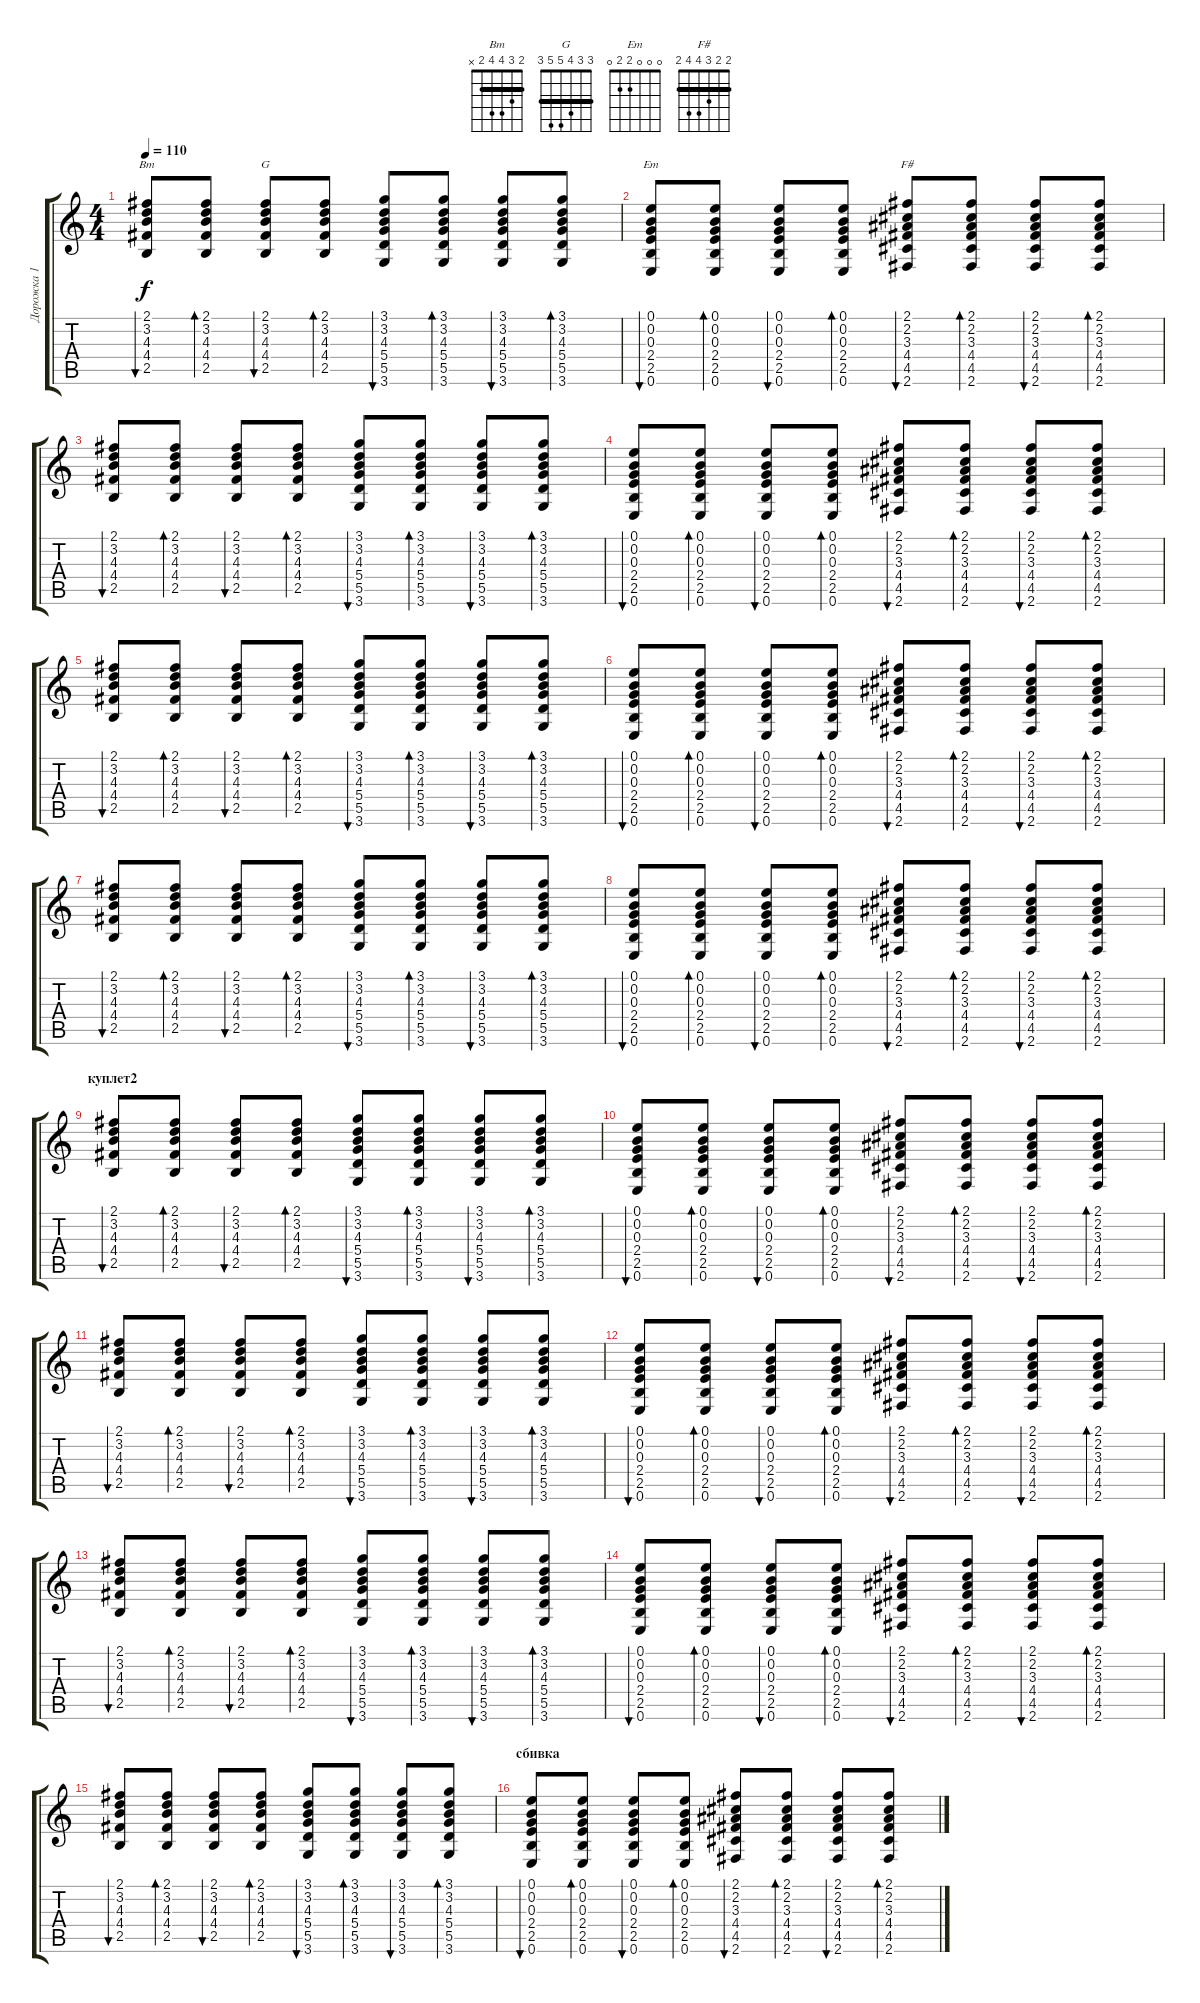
\track ("Дорожка 1" "Дорожка 1") {instrument distortionguitar}
\staff {score tabs}
\tuning (E4 B3 G3 D3 A2 E2) {hide}
\chord ("Bm" 2 3 4 4 2 x) {barre 2}
\chord ("G" 3 3 4 5 5 3) {barre 3}
\chord ("Em" 0 0 0 2 2 0)
\chord ("F#" 2 2 3 4 4 2) {barre 2}
\ts (4 4)
\tempo 110
\clef g2
\ks c
(2.1 3.2 4.3 4.4 2.5).8{bu 30 ch "Bm" dy f} (2.1 3.2 4.3 4.4 2.5).8{bd 30} (2.1 3.2 4.3 4.4 2.5).8{bu 30 ch "G"} (2.1 3.2 4.3 4.4 2.5).8{bd 30} (3.1 3.2 4.3 5.4 5.5 3.6).8{bu 30} (3.1 3.2 4.3 5.4 5.5 3.6).8{bd 30} (3.1 3.2 4.3 5.4 5.5 3.6).8{bu 30} (3.1 3.2 4.3 5.4 5.5 3.6).8{bd 30} |
(0.1 0.2 0.3 2.4 2.5 0.6).8{bu 30 ch "Em"} (0.1 0.2 0.3 2.4 2.5 0.6).8{bd 30} (0.1 0.2 0.3 2.4 2.5 0.6).8{bu 30} (0.1 0.2 0.3 2.4 2.5 0.6).8{bd 30} (2.1 2.2 3.3 4.4 4.5 2.6).8{bu 30 ch "F#"} (2.1 2.2 3.3 4.4 4.5 2.6).8{bd 30} (2.1 2.2 3.3 4.4 4.5 2.6).8{bu 30} (2.1 2.2 3.3 4.4 4.5 2.6).8{bd 30} |
(2.1 3.2 4.3 4.4 2.5).8{bu 30} (2.1 3.2 4.3 4.4 2.5).8{bd 30} (2.1 3.2 4.3 4.4 2.5).8{bu 30} (2.1 3.2 4.3 4.4 2.5).8{bd 30} (3.1 3.2 4.3 5.4 5.5 3.6).8{bu 30} (3.1 3.2 4.3 5.4 5.5 3.6).8{bd 30} (3.1 3.2 4.3 5.4 5.5 3.6).8{bu 30} (3.1 3.2 4.3 5.4 5.5 3.6).8{bd 30} |
(0.1 0.2 0.3 2.4 2.5 0.6).8{bu 30} (0.1 0.2 0.3 2.4 2.5 0.6).8{bd 30} (0.1 0.2 0.3 2.4 2.5 0.6).8{bu 30} (0.1 0.2 0.3 2.4 2.5 0.6).8{bd 30} (2.1 2.2 3.3 4.4 4.5 2.6).8{bu 30} (2.1 2.2 3.3 4.4 4.5 2.6).8{bd 30} (2.1 2.2 3.3 4.4 4.5 2.6).8{bu 30} (2.1 2.2 3.3 4.4 4.5 2.6).8{bd 30} |
(2.1 3.2 4.3 4.4 2.5).8{bu 30} (2.1 3.2 4.3 4.4 2.5).8{bd 30} (2.1 3.2 4.3 4.4 2.5).8{bu 30} (2.1 3.2 4.3 4.4 2.5).8{bd 30} (3.1 3.2 4.3 5.4 5.5 3.6).8{bu 30} (3.1 3.2 4.3 5.4 5.5 3.6).8{bd 30} (3.1 3.2 4.3 5.4 5.5 3.6).8{bu 30} (3.1 3.2 4.3 5.4 5.5 3.6).8{bd 30} |
(0.1 0.2 0.3 2.4 2.5 0.6).8{bu 30} (0.1 0.2 0.3 2.4 2.5 0.6).8{bd 30} (0.1 0.2 0.3 2.4 2.5 0.6).8{bu 30} (0.1 0.2 0.3 2.4 2.5 0.6).8{bd 30} (2.1 2.2 3.3 4.4 4.5 2.6).8{bu 30} (2.1 2.2 3.3 4.4 4.5 2.6).8{bd 30} (2.1 2.2 3.3 4.4 4.5 2.6).8{bu 30} (2.1 2.2 3.3 4.4 4.5 2.6).8{bd 30} |
(2.1 3.2 4.3 4.4 2.5).8{bu 30} (2.1 3.2 4.3 4.4 2.5).8{bd 30} (2.1 3.2 4.3 4.4 2.5).8{bu 30} (2.1 3.2 4.3 4.4 2.5).8{bd 30} (3.1 3.2 4.3 5.4 5.5 3.6).8{bu 30} (3.1 3.2 4.3 5.4 5.5 3.6).8{bd 30} (3.1 3.2 4.3 5.4 5.5 3.6).8{bu 30} (3.1 3.2 4.3 5.4 5.5 3.6).8{bd 30} |
(0.1 0.2 0.3 2.4 2.5 0.6).8{bu 30} (0.1 0.2 0.3 2.4 2.5 0.6).8{bd 30} (0.1 0.2 0.3 2.4 2.5 0.6).8{bu 30} (0.1 0.2 0.3 2.4 2.5 0.6).8{bd 30} (2.1 2.2 3.3 4.4 4.5 2.6).8{bu 30} (2.1 2.2 3.3 4.4 4.5 2.6).8{bd 30} (2.1 2.2 3.3 4.4 4.5 2.6).8{bu 30} (2.1 2.2 3.3 4.4 4.5 2.6).8{bd 30} |
\section ("" "куплет2")
(2.1 3.2 4.3 4.4 2.5).8{bu 30} (2.1 3.2 4.3 4.4 2.5).8{bd 30} (2.1 3.2 4.3 4.4 2.5).8{bu 30} (2.1 3.2 4.3 4.4 2.5).8{bd 30} (3.1 3.2 4.3 5.4 5.5 3.6).8{bu 30} (3.1 3.2 4.3 5.4 5.5 3.6).8{bd 30} (3.1 3.2 4.3 5.4 5.5 3.6).8{bu 30} (3.1 3.2 4.3 5.4 5.5 3.6).8{bd 30} |
(0.1 0.2 0.3 2.4 2.5 0.6).8{bu 30} (0.1 0.2 0.3 2.4 2.5 0.6).8{bd 30} (0.1 0.2 0.3 2.4 2.5 0.6).8{bu 30} (0.1 0.2 0.3 2.4 2.5 0.6).8{bd 30} (2.1 2.2 3.3 4.4 4.5 2.6).8{bu 30} (2.1 2.2 3.3 4.4 4.5 2.6).8{bd 30} (2.1 2.2 3.3 4.4 4.5 2.6).8{bu 30} (2.1 2.2 3.3 4.4 4.5 2.6).8{bd 30} |
(2.1 3.2 4.3 4.4 2.5).8{bu 30} (2.1 3.2 4.3 4.4 2.5).8{bd 30} (2.1 3.2 4.3 4.4 2.5).8{bu 30} (2.1 3.2 4.3 4.4 2.5).8{bd 30} (3.1 3.2 4.3 5.4 5.5 3.6).8{bu 30} (3.1 3.2 4.3 5.4 5.5 3.6).8{bd 30} (3.1 3.2 4.3 5.4 5.5 3.6).8{bu 30} (3.1 3.2 4.3 5.4 5.5 3.6).8{bd 30} |
(0.1 0.2 0.3 2.4 2.5 0.6).8{bu 30} (0.1 0.2 0.3 2.4 2.5 0.6).8{bd 30} (0.1 0.2 0.3 2.4 2.5 0.6).8{bu 30} (0.1 0.2 0.3 2.4 2.5 0.6).8{bd 30} (2.1 2.2 3.3 4.4 4.5 2.6).8{bu 30} (2.1 2.2 3.3 4.4 4.5 2.6).8{bd 30} (2.1 2.2 3.3 4.4 4.5 2.6).8{bu 30} (2.1 2.2 3.3 4.4 4.5 2.6).8{bd 30} |
(2.1 3.2 4.3 4.4 2.5).8{bu 30} (2.1 3.2 4.3 4.4 2.5).8{bd 30} (2.1 3.2 4.3 4.4 2.5).8{bu 30} (2.1 3.2 4.3 4.4 2.5).8{bd 30} (3.1 3.2 4.3 5.4 5.5 3.6).8{bu 30} (3.1 3.2 4.3 5.4 5.5 3.6).8{bd 30} (3.1 3.2 4.3 5.4 5.5 3.6).8{bu 30} (3.1 3.2 4.3 5.4 5.5 3.6).8{bd 30} |
(0.1 0.2 0.3 2.4 2.5 0.6).8{bu 30} (0.1 0.2 0.3 2.4 2.5 0.6).8{bd 30} (0.1 0.2 0.3 2.4 2.5 0.6).8{bu 30} (0.1 0.2 0.3 2.4 2.5 0.6).8{bd 30} (2.1 2.2 3.3 4.4 4.5 2.6).8{bu 30} (2.1 2.2 3.3 4.4 4.5 2.6).8{bd 30} (2.1 2.2 3.3 4.4 4.5 2.6).8{bu 30} (2.1 2.2 3.3 4.4 4.5 2.6).8{bd 30} |
(2.1 3.2 4.3 4.4 2.5).8{bu 30} (2.1 3.2 4.3 4.4 2.5).8{bd 30} (2.1 3.2 4.3 4.4 2.5).8{bu 30} (2.1 3.2 4.3 4.4 2.5).8{bd 30} (3.1 3.2 4.3 5.4 5.5 3.6).8{bu 30} (3.1 3.2 4.3 5.4 5.5 3.6).8{bd 30} (3.1 3.2 4.3 5.4 5.5 3.6).8{bu 30} (3.1 3.2 4.3 5.4 5.5 3.6).8{bd 30} |
\section ("" "сбивка")
(0.1 0.2 0.3 2.4 2.5 0.6).8{bu 30} (0.1 0.2 0.3 2.4 2.5 0.6).8{bd 30} (0.1 0.2 0.3 2.4 2.5 0.6).8{bu 30} (0.1 0.2 0.3 2.4 2.5 0.6).8{bd 30} (2.1 2.2 3.3 4.4 4.5 2.6).8{bu 30} (2.1 2.2 3.3 4.4 4.5 2.6).8{bd 30} (2.1 2.2 3.3 4.4 4.5 2.6).8{bu 30} (2.1 2.2 3.3 4.4 4.5 2.6).8{bd 30}
